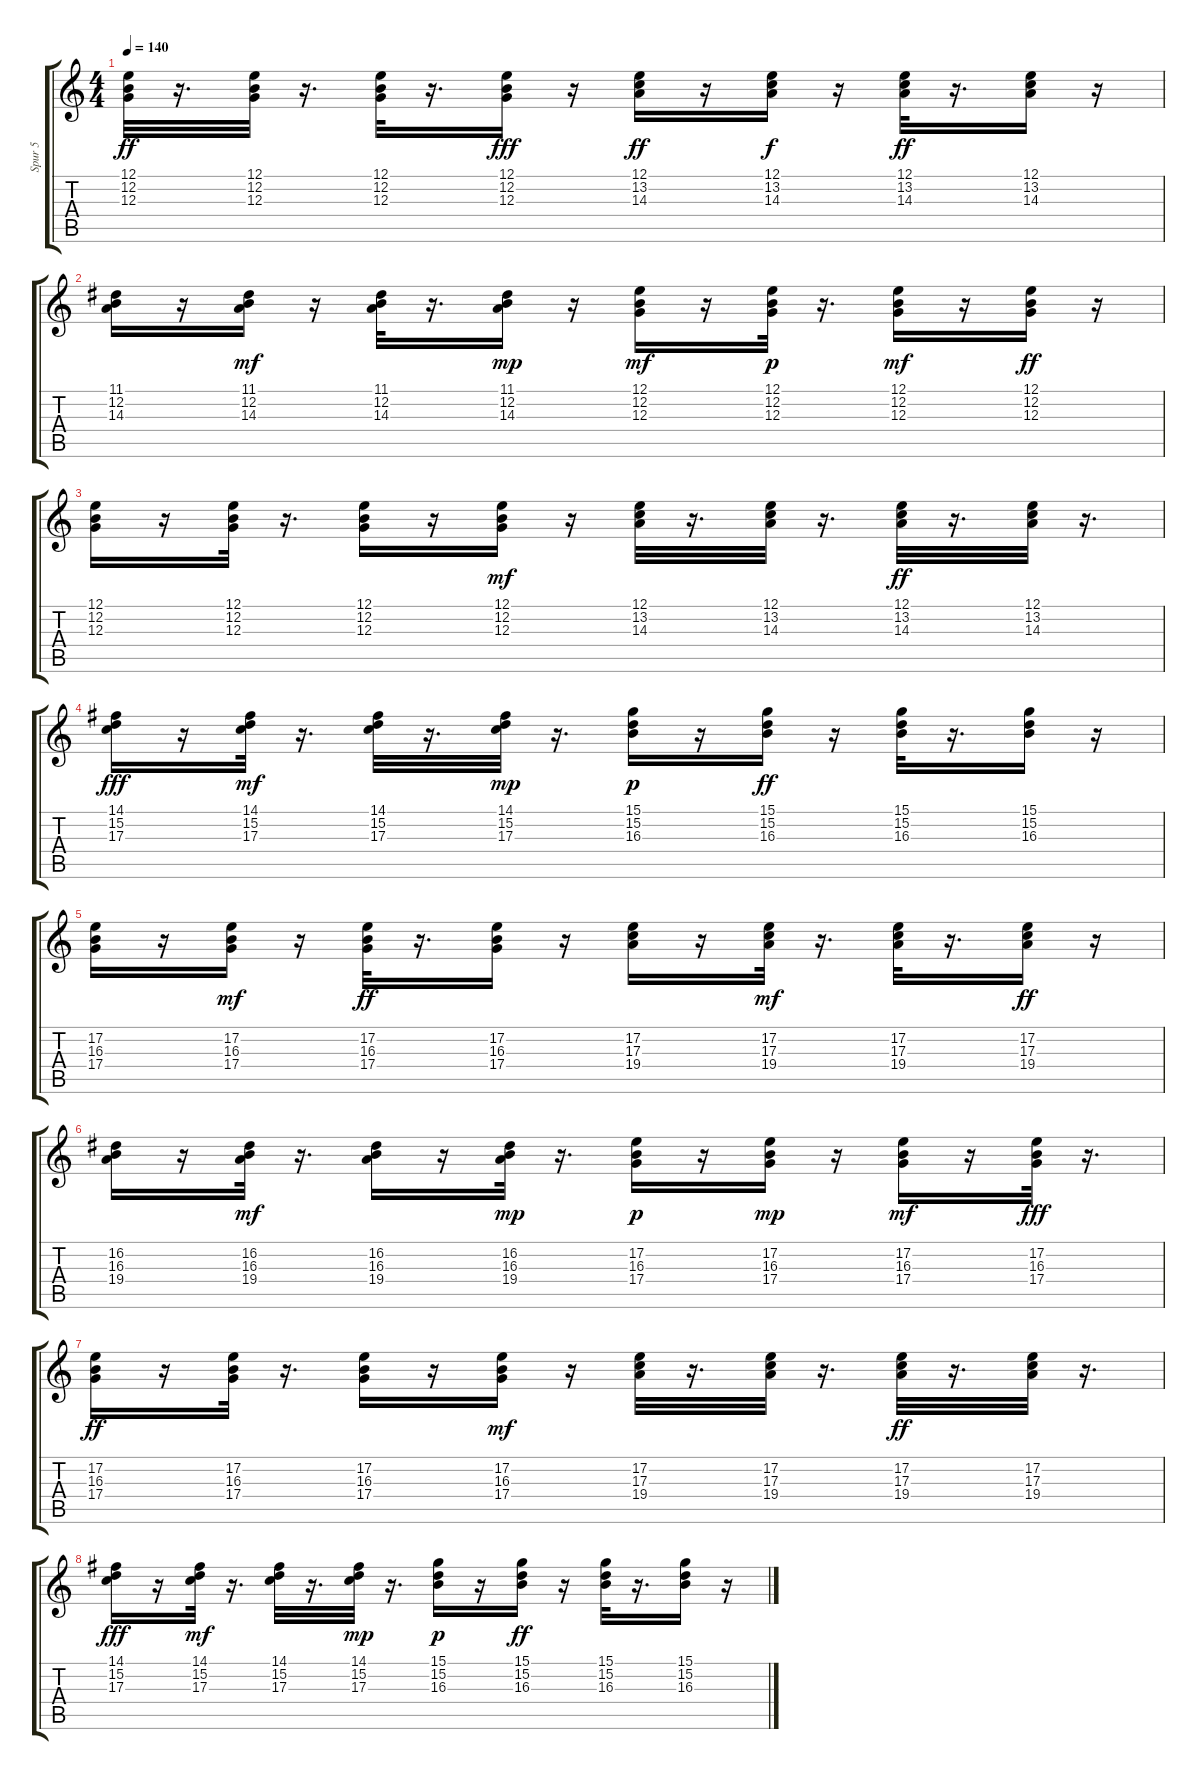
\track ("Spur 5" "Spur 5") {instrument honkytonkpiano}
\staff {score tabs}
\tuning (E4 B3 G3 D3 A2 E2) {hide}
\ts (4 4)
\tempo 140
\clef g2
\ks c
(12.1 12.2 12.3).32{dy ff} r.16{d} (12.1 12.2 12.3).32 r.16{d} (12.1 12.2 12.3).32 r.16{d} (12.1 12.2 12.3).16{dy fff} r.16 (12.1 13.2 14.3).16{dy ff} r.16 (12.1 13.2 14.3).16{dy f} r.16 (12.1 13.2 14.3).32{dy ff} r.16{d} (12.1 13.2 14.3).16 r.16 |
(11.1 12.2 14.3).16 r.16 (11.1 12.2 14.3).16{dy mf} r.16 (11.1 12.2 14.3).32 r.16{d} (11.1 12.2 14.3).16{dy mp} r.16 (12.1 12.2 12.3).16{dy mf} r.16 (12.1 12.2 12.3).32{dy p} r.16{d} (12.1 12.2 12.3).16{dy mf} r.16 (12.1 12.2 12.3).16{dy ff} r.16 |
(12.1 12.2 12.3).16 r.16 (12.1 12.2 12.3).32 r.16{d} (12.1 12.2 12.3).16 r.16 (12.1 12.2 12.3).16{dy mf} r.16 (12.1 13.2 14.3).32 r.16{d} (12.1 13.2 14.3).32 r.16{d} (12.1 13.2 14.3).32{dy ff} r.16{d} (12.1 13.2 14.3).32 r.16{d} |
(14.1 15.2 17.3).16{dy fff} r.16 (14.1 15.2 17.3).32{dy mf} r.16{d} (14.1 15.2 17.3).32 r.16{d} (14.1 15.2 17.3).32{dy mp} r.16{d} (15.1 15.2 16.3).16{dy p} r.16 (15.1 15.2 16.3).16{dy ff} r.16 (15.1 15.2 16.3).32 r.16{d} (15.1 15.2 16.3).16 r.16 |
(17.2 16.3 17.4).16 r.16 (17.2 16.3 17.4).16{dy mf} r.16 (17.2 16.3 17.4).32{dy ff} r.16{d} (17.2 16.3 17.4).16 r.16 (17.2 17.3 19.4).16 r.16 (17.2 17.3 19.4).32{dy mf} r.16{d} (17.2 17.3 19.4).32 r.16{d} (17.2 17.3 19.4).16{dy ff} r.16 |
(16.2 16.3 19.4).16 r.16 (16.2 16.3 19.4).32{dy mf} r.16{d} (16.2 16.3 19.4).16 r.16 (16.2 16.3 19.4).32{dy mp} r.16{d} (17.2 16.3 17.4).16{dy p} r.16 (17.2 16.3 17.4).16{dy mp} r.16 (17.2 16.3 17.4).16{dy mf} r.16 (17.2 16.3 17.4).32{dy fff} r.16{d} |
(17.2 16.3 17.4).16{dy ff} r.16 (17.2 16.3 17.4).32 r.16{d} (17.2 16.3 17.4).16 r.16 (17.2 16.3 17.4).16{dy mf} r.16 (17.2 17.3 19.4).32 r.16{d} (17.2 17.3 19.4).32 r.16{d} (17.2 17.3 19.4).32{dy ff} r.16{d} (17.2 17.3 19.4).32 r.16{d} |
(14.1 15.2 17.3).16{dy fff} r.16 (14.1 15.2 17.3).32{dy mf} r.16{d} (14.1 15.2 17.3).32 r.16{d} (14.1 15.2 17.3).32{dy mp} r.16{d} (15.1 15.2 16.3).16{dy p} r.16 (15.1 15.2 16.3).16{dy ff} r.16 (15.1 15.2 16.3).32 r.16{d} (15.1 15.2 16.3).16 r.16
